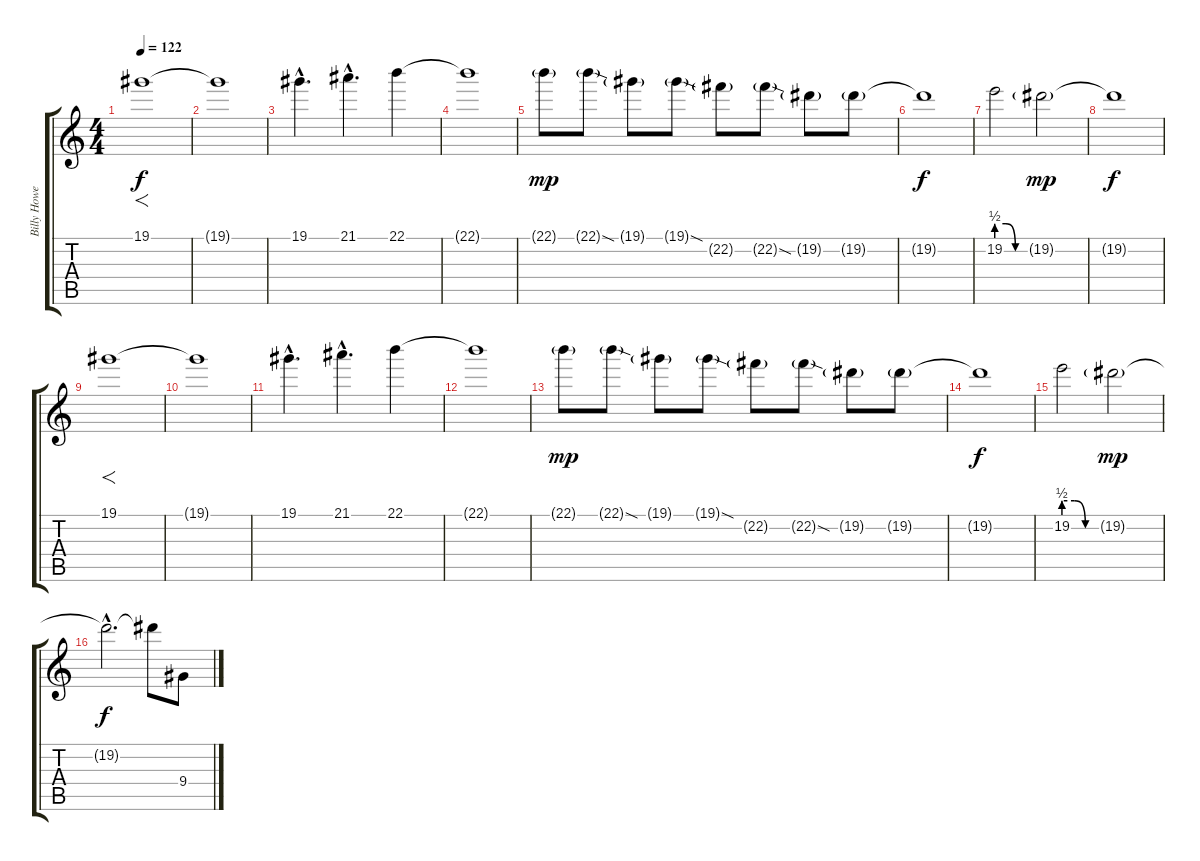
\track ("Billy Howerdell" "Billy Howe") {instrument acousticguitarnylon}
\staff {score tabs}
\tuning (Db4 Ab3 E3 B2 Gb2 Db2) {hide}
\ts (4 4)
\tempo 122
\clef g2
\ks c
19.1.1{f dy f volume 8 instrument pad3polysynth} |
19.1{t}.1 |
19.1{hac}.4{d} 21.1{hac}.4{d} 22.1.4 |
22.1{t}.1 |
22.1{g}.8{dy mp volume 7} 22.1{sod g}.8 19.1{g}.8 19.1{sod g}.8 22.2{g}.8 22.2{sod g}.8 19.2{g}.8 19.2{g}.8 |
19.2{t}.1{dy f} |
19.2{be (custom 0 2 20 2 40 0 60 0)}.2 19.2{g}.2{dy mp} |
19.2{t}.1{dy f} |
19.1.1{f volume 8 instrument pad3polysynth} |
19.1{t}.1 |
19.1{hac}.4{d} 21.1{hac}.4{d} 22.1.4 |
22.1{t}.1 |
22.1{g}.8{dy mp volume 7} 22.1{sod g}.8 19.1{g}.8 19.1{sod g}.8 22.2{g}.8 22.2{sod g}.8 19.2{g}.8 19.2{g}.8 |
19.2{t}.1{dy f} |
19.2{be (custom 0 2 20 2 40 0 60 0)}.2 19.2{g}.2{dy mp} |
19.2{hac t}.2{d dy f} 19.2{t}.8 9.4.8{volume 12 instrument pad1newage}
